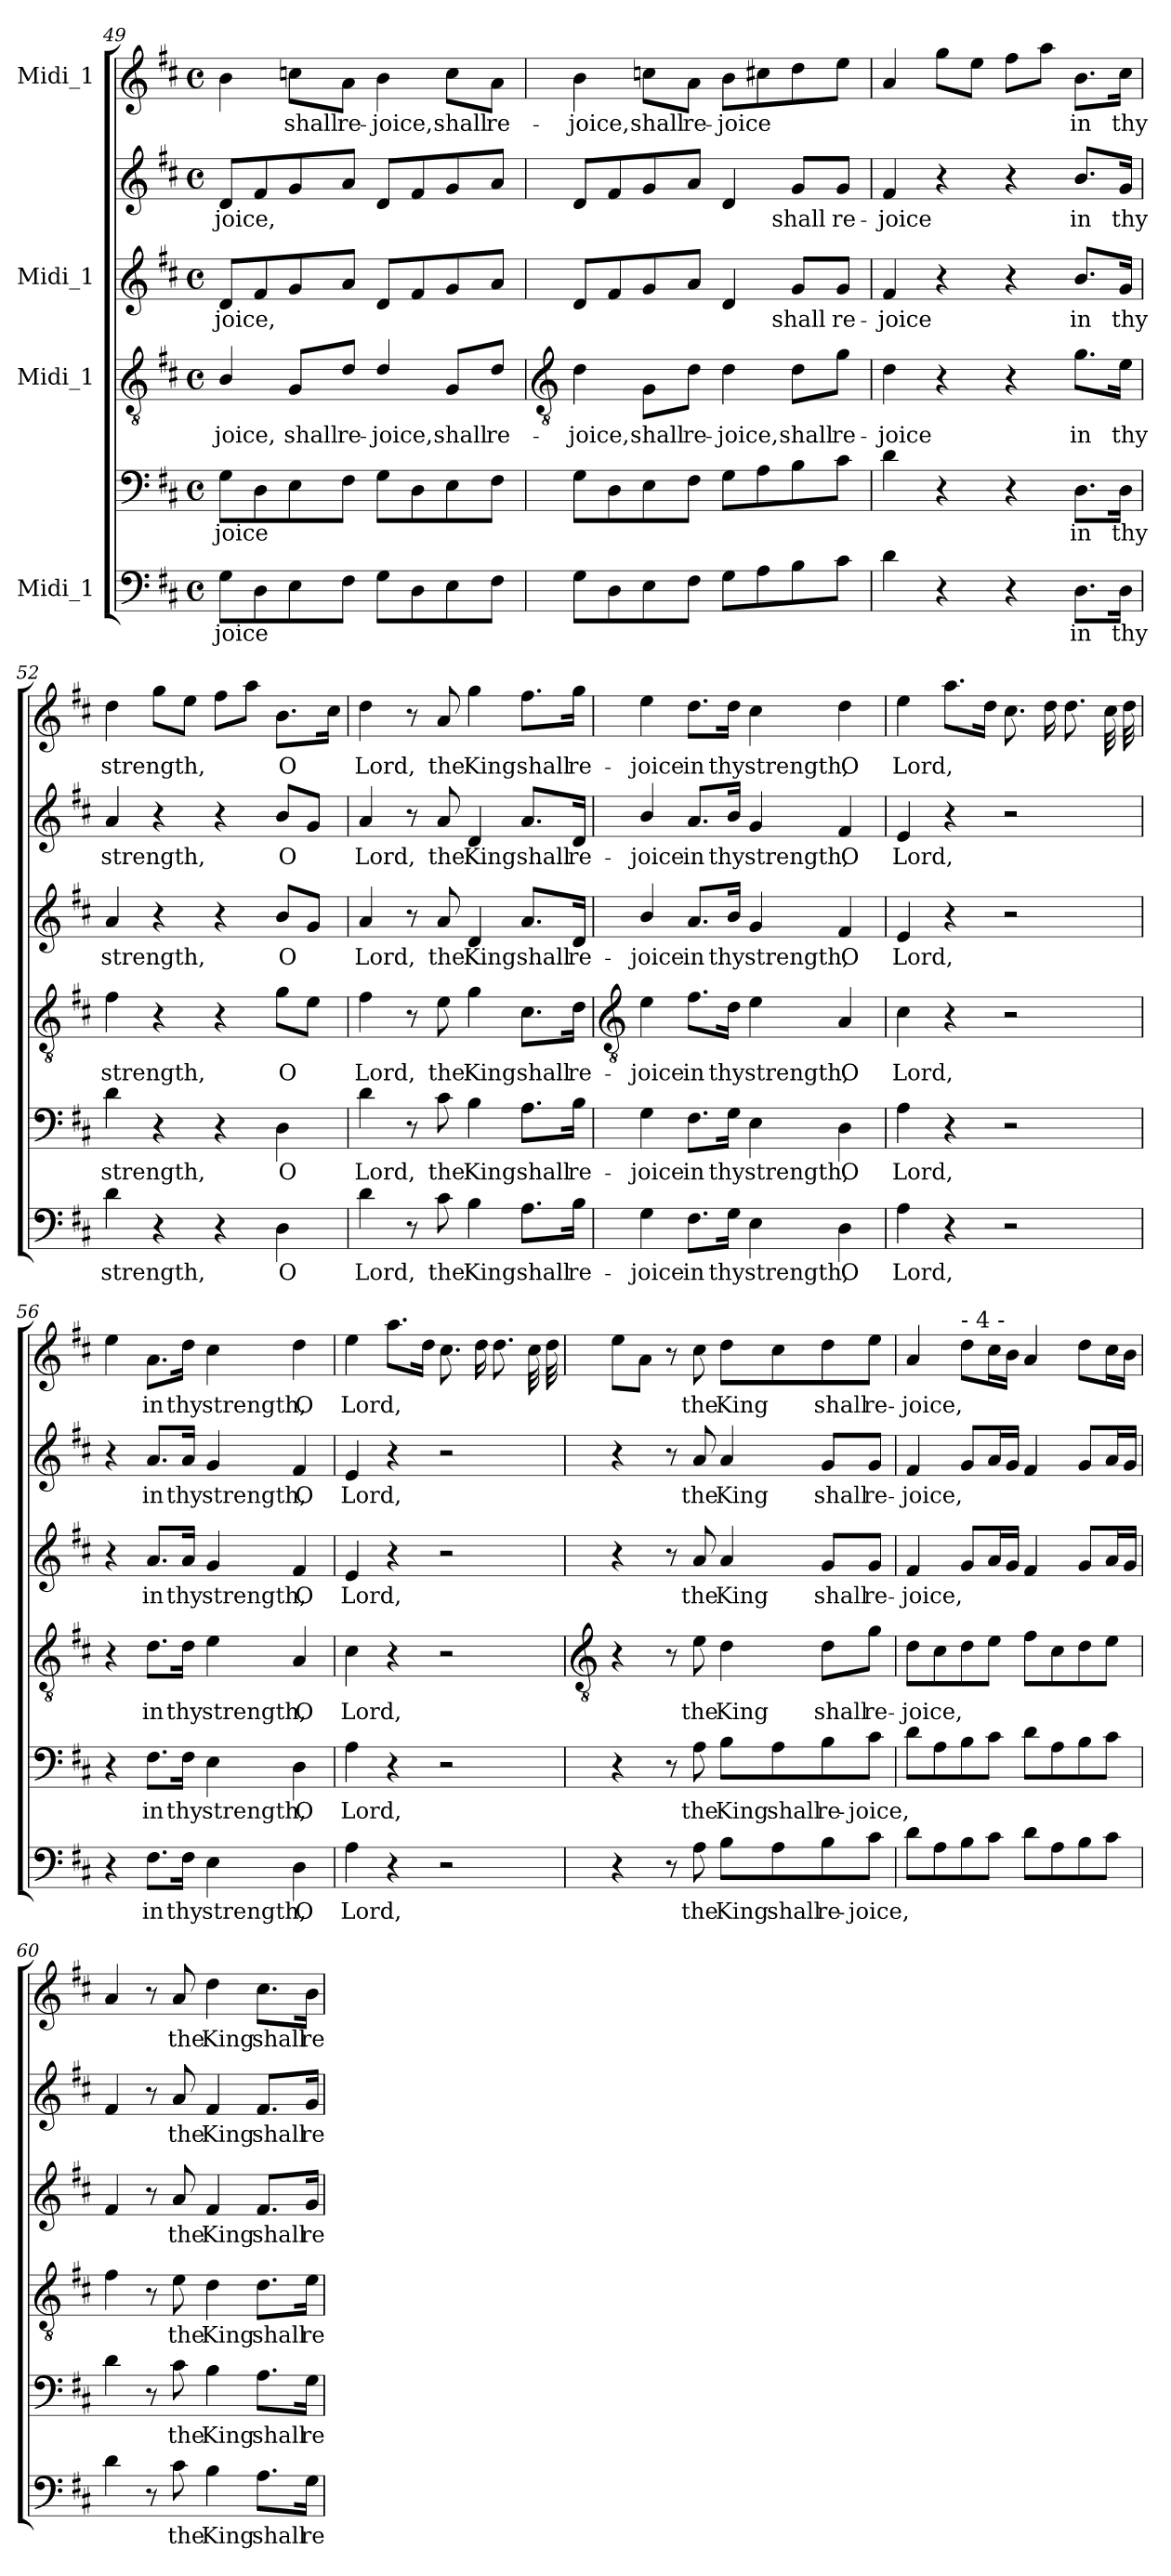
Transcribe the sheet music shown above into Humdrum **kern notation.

**kern	**text	**kern	**text	**kern	**text	**kern	**text	**kern	**text	**kern	**text
*part4	*part4	*part4	*part4	*part3	*part3	*part2	*part2	*part2	*part2	*part1	*part1
*staff6	*staff6	*staff5	*staff5	*staff4	*staff4	*staff3	*staff3	*staff2	*staff2	*staff1	*staff1
*I"Midi_1	*	*	*	*I"Midi_1	*	*I"Midi_1	*	*	*	*I"Midi_1	*
*	*	*clefF4	*	*clefGv2	*	*clefG2	*	*clefG2	*	*clefG2	*
*k[f#c#]	*	*k[f#c#]	*	*k[f#c#]	*	*k[f#c#]	*	*k[f#c#]	*	*k[f#c#]	*
*D:	*	*D:	*	*D:	*	*D:	*	*D:	*	*D:	*
*M4/4	*	*M4/4	*	*M4/4	*	*M4/4	*	*M4/4	*	*M4/4	*
*met(c)	*	*met(c)	*	*met(c)	*	*met(c)	*	*met(c)	*	*met(c)	*
=49	=49	=49	=49	=49	=49	=49	=49	=49	=49	=49	=49
!	!LO:LY:b	!	!LO:LY:b	!	!LO:LY:b	!	!LO:LY:b	!	!LO:LY:b	!	!
8GL	-joice	8GL	-joice	4B/	-joice,	8dL	joice,	8dL	-joice,	4b	.
8D	.	8D	.	.	.	8f#	.	8f#	.	.	.
!	!	!	!	!	!LO:LY:b	!	!	!	!	!	!LO:LY:b
8E	.	8E	.	8G/L	shall	8g	.	8g	.	8ccnL	shall
!	!	!	!	!	!LO:LY:b	!	!	!	!	!	!LO:LY:b
8F#J	.	8F#J	.	8d/J	re-	8aJ	.	8aJ	.	8aJ	re-
!	!	!	!	!	!LO:LY:b	!	!	!	!	!	!LO:LY:b
8GL	.	8GL	.	4d/	-joice,	8dL	.	8dL	.	4b	-joice,
8D	.	8D	.	.	.	8f#	.	8f#	.	.	.
!	!	!	!	!	!LO:LY:b	!	!	!	!	!	!LO:LY:b
8E	.	8E	.	8G/L	shall	8g	.	8g	.	8ccL	shall
!	!	!	!	!	!LO:LY:b	!	!	!	!	!	!LO:LY:b
8F#J	.	8F#J	.	8d/J	re-	8aJ	.	8aJ	.	8aJ	re-
!!LO:LB:g=z
=50	=50	=50	=50	=50	=50	=50	=50	=50	=50	=50	=50
*	*	*	*	*clefGv2	*	*	*	*	*	*	*
!	!	!	!	!	!LO:LY:b	!	!	!	!	!	!LO:LY:b
8GL	.	8GL	.	4d	-joice,	8dL	.	8dL	.	4b	-joice,
8D	.	8D	.	.	.	8f#	.	8f#	.	.	.
!	!	!	!	!	!LO:LY:b	!	!	!	!	!	!LO:LY:b
8E	.	8E	.	8GL	shall	8g	.	8g	.	8ccnL	shall
!	!	!	!	!	!LO:LY:b	!	!	!	!	!	!LO:LY:b
8F#J	.	8F#J	.	8dJ	re-	8aJ	.	8aJ	.	8aJ	re-
!	!	!	!	!	!LO:LY:b	!	!	!	!	!	!LO:LY:b
8GL	.	8GL	.	4d	-joice,	4d	.	4d	.	8bL	-joice
8A	.	8A	.	.	.	.	.	.	.	8cc#X	.
!	!	!	!	!	!LO:LY:b	!	!LO:LY:b	!	!LO:LY:b	!	!
8B	.	8B	.	8dL	shall	8gL	-shall	8gL	shall	8dd	.
!	!	!	!	!	!LO:LY:b	!	!LO:LY:b	!	!LO:LY:b	!	!
8c#J	.	8c#J	.	8gJ	re-	8gJ	re-	8gJ	re-	8eeJ	.
=51	=51	=51	=51	=51	=51	=51	=51	=51	=51	=51	=51
!	!	!	!	!	!LO:LY:b	!	!LO:LY:b	!	!LO:LY:b	!	!
4d	.	4d	.	4d	-joice	4f#	joice	4f#	-joice	4a	.
4r	.	4r	.	4r	.	4r	.	4r	.	8ggL	.
.	.	.	.	.	.	.	.	.	.	8eeJ	.
4r	.	4r	.	4r	.	4r	.	4r	.	8ff#L	.
.	.	.	.	.	.	.	.	.	.	8aaJ	.
!	!LO:LY:b	!	!LO:LY:b	!	!LO:LY:b	!	!LO:LY:b	!	!LO:LY:b	!	!LO:LY:b
8.DL	in	8.DL	in	8.gL	in	8.bL	in	8.bL	in	8.bL	in
!	!LO:LY:b	!	!LO:LY:b	!	!LO:LY:b	!	!LO:LY:b	!	!LO:LY:b	!	!LO:LY:b
16DJ	thy	16DJ	thy	16eJ	thy	16gJ	thy	16gJ	thy	16cc#J	thy
=52	=52	=52	=52	=52	=52	=52	=52	=52	=52	=52	=52
!	!LO:LY:b	!	!LO:LY:b	!	!LO:LY:b	!	!LO:LY:b	!	!LO:LY:b	!	!LO:LY:b
4d	strength,	4d	strength,	4f#	strength,	4a	strength,	4a	strength,	4dd	strength,
4r	.	4r	.	4r	.	4r	.	4r	.	8ggL	.
.	.	.	.	.	.	.	.	.	.	8eeJ	.
4r	.	4r	.	4r	.	4r	.	4r	.	8ff#L	.
.	.	.	.	.	.	.	.	.	.	8aaJ	.
!	!LO:LY:b	!	!LO:LY:b	!	!LO:LY:b	!	!LO:LY:b	!	!LO:LY:b	!	!LO:LY:b
4D	O	4D	O	8gL	O	8bL	O	8bL	O	8.bL	O
.	.	.	.	8eJ	.	8gJ	.	8gJ	.	.	.
.	.	.	.	.	.	.	.	.	.	16cc#J	.
=53	=53	=53	=53	=53	=53	=53	=53	=53	=53	=53	=53
!	!LO:LY:b	!	!LO:LY:b	!	!LO:LY:b	!	!LO:LY:b	!	!LO:LY:b	!	!LO:LY:b
4d	Lord,	4d	Lord,	4f#	Lord,	4a	-Lord,	4a	Lord,	4dd	Lord,
8r	.	8r	.	8r	.	8r	.	8r	.	8r	.
!	!LO:LY:b	!	!LO:LY:b	!	!LO:LY:b	!	!LO:LY:b	!	!LO:LY:b	!	!LO:LY:b
8c#	the	8c#	the	8e	the	8a	the	8a	the	8a	the
!	!LO:LY:b	!	!LO:LY:b	!	!LO:LY:b	!	!LO:LY:b	!	!LO:LY:b	!	!LO:LY:b
4B	King	4B	King	4g	King	4d	King	4d	King	4gg	King
!	!LO:LY:b	!	!LO:LY:b	!	!LO:LY:b	!	!LO:LY:b	!	!LO:LY:b	!	!LO:LY:b
8.AL	shall	8.AL	shall	8.c#L	shall	8.aL	shall	8.aL	shall	8.ff#L	shall
!	!LO:LY:b	!	!LO:LY:b	!	!LO:LY:b	!	!LO:LY:b	!	!LO:LY:b	!	!LO:LY:b
16BJ	re-	16BJ	re-	16dJ	re-	16dJ	re-	16dJ	re-	16ggJ	re-
!!LO:LB:g=z
=54	=54	=54	=54	=54	=54	=54	=54	=54	=54	=54	=54
*	*	*	*	*clefGv2	*	*	*	*	*	*	*
!	!LO:LY:b	!	!LO:LY:b	!	!LO:LY:b	!	!LO:LY:b	!	!LO:LY:b	!	!LO:LY:b
4G	-joice	4G	-joice	4e	-joice	4b/	joice	4b/	-joice	4ee	-joice
!	!LO:LY:b	!	!LO:LY:b	!	!LO:LY:b	!	!LO:LY:b	!	!LO:LY:b	!	!LO:LY:b
8.F#L	in	8.F#L	in	8.f#L	in	8.aL	in	8.aL	in	8.ddL	in
!	!LO:LY:b	!	!LO:LY:b	!	!LO:LY:b	!	!LO:LY:b	!	!LO:LY:b	!	!LO:LY:b
16GJ	thy	16GJ	thy	16dJ	thy	16bJ	thy	16bJ	thy	16ddJ	thy
!	!LO:LY:b	!	!LO:LY:b	!	!LO:LY:b	!	!LO:LY:b	!	!LO:LY:b	!	!LO:LY:b
4E	strength,	4E	strength,	4e	strength,	4g	strength,	4g	strength,	4cc#	strength,
!	!LO:LY:b	!	!LO:LY:b	!	!LO:LY:b	!	!LO:LY:b	!	!LO:LY:b	!	!LO:LY:b
4D	O	4D	O	4A	O	4f#	O	4f#	O	4dd	O
=55	=55	=55	=55	=55	=55	=55	=55	=55	=55	=55	=55
!	!LO:LY:b	!	!LO:LY:b	!	!LO:LY:b	!	!LO:LY:b	!	!LO:LY:b	!	!LO:LY:b
4A	Lord,	4A	Lord,	4c#	Lord,	4e	Lord,	4e	Lord,	4ee	Lord,
4r	.	4r	.	4r	.	4r	.	4r	.	8.aaL	.
.	.	.	.	.	.	.	.	.	.	16ddJ	.
2r	.	2r	.	2r	.	2r	.	2r	.	8.cc#L	.
.	.	.	.	.	.	.	.	.	.	16ddL	.
.	.	.	.	.	.	.	.	.	.	8.dd	.
.	.	.	.	.	.	.	.	.	.	32cc#LL	.
.	.	.	.	.	.	.	.	.	.	32ddJJJ	.
=56	=56	=56	=56	=56	=56	=56	=56	=56	=56	=56	=56
4r	.	4r	.	4r	.	4r	.	4r	.	4ee	.
!	!LO:LY:b	!	!LO:LY:b	!	!LO:LY:b	!	!LO:LY:b	!	!LO:LY:b	!	!LO:LY:b
8.F#L	in	8.F#L	in	8.dL	in	8.aL	in	8.aL	in	8.aL	in
!	!LO:LY:b	!	!LO:LY:b	!	!LO:LY:b	!	!LO:LY:b	!	!LO:LY:b	!	!LO:LY:b
16F#J	thy	16F#J	thy	16dJ	thy	16aJ	thy	16aJ	thy	16ddJ	thy
!	!LO:LY:b	!	!LO:LY:b	!	!LO:LY:b	!	!LO:LY:b	!	!LO:LY:b	!	!LO:LY:b
4E	strength,	4E	strength,	4e	strength,	4g	strength,	4g	strength,	4cc#	strength,
!	!LO:LY:b	!	!LO:LY:b	!	!LO:LY:b	!	!LO:LY:b	!	!LO:LY:b	!	!LO:LY:b
4D	O	4D	O	4A	O	4f#	O	4f#	O	4dd	O
=57	=57	=57	=57	=57	=57	=57	=57	=57	=57	=57	=57
!	!LO:LY:b	!	!LO:LY:b	!	!LO:LY:b	!	!LO:LY:b	!	!LO:LY:b	!	!LO:LY:b
4A	Lord,	4A	Lord,	4c#	Lord,	4e	Lord,	4e	Lord,	4ee	Lord,
4r	.	4r	.	4r	.	4r	.	4r	.	8.aaL	.
.	.	.	.	.	.	.	.	.	.	16ddJ	.
2r	.	2r	.	2r	.	2r	.	2r	.	8.cc#L	.
.	.	.	.	.	.	.	.	.	.	16ddL	.
.	.	.	.	.	.	.	.	.	.	8.dd	.
.	.	.	.	.	.	.	.	.	.	32cc#LL	.
.	.	.	.	.	.	.	.	.	.	32ddJJJ	.
!!LO:LB:g=z
=58	=58	=58	=58	=58	=58	=58	=58	=58	=58	=58	=58
*	*	*	*	*clefGv2	*	*	*	*	*	*	*
4r	.	4r	.	4r	.	4r	.	4r	.	8eeL	.
.	.	.	.	.	.	.	.	.	.	8aJ	.
8r	.	8r	.	8r	.	8r	.	8r	.	8r	.
!	!LO:LY:b	!	!LO:LY:b	!	!LO:LY:b	!	!LO:LY:b	!	!LO:LY:b	!	!LO:LY:b
8A	the	8A	the	8e	the	8a	-the	8a	the	8cc#	the
!	!LO:LY:b	!	!LO:LY:b	!	!LO:LY:b	!	!LO:LY:b	!	!LO:LY:b	!	!LO:LY:b
8BL	King	8BL	King	4d	King	4a	King	4a	King	8ddL	King
!	!LO:LY:b	!	!LO:LY:b	!	!	!	!	!	!	!	!
8A	shall	8A	shall	.	.	.	.	.	.	8cc#	.
!	!LO:LY:b	!	!LO:LY:b	!	!LO:LY:b	!	!LO:LY:b	!	!LO:LY:b	!	!LO:LY:b
8B	re-	8B	re-	8dL	shall	8gL	shall	8gL	shall	8dd	shall
!	!LO:LY:b	!	!LO:LY:b	!	!LO:LY:b	!	!LO:LY:b	!	!LO:LY:b	!	!LO:LY:b
8c#J	-joice,	8c#J	-joice,	8gJ	re-	8gJ	re-	8gJ	re-	8eeJ	re-
=59	=59	=59	=59	=59	=59	=59	=59	=59	=59	=59	=59
!	!	!	!	!	!LO:LY:b	!	!LO:LY:b	!	!LO:LY:b	!	!LO:LY:b
8dL	.	8dL	.	8dL	-joice,	4f#	joice,	4f#	-joice,	4a	-joice,
8A	.	8A	.	8c#	.	.	.	.	.	.	.
!	!	!	!	!	!	!	!	!	!	!LO:TX:a:t=- 4 -	!
8B	.	8B	.	8d	.	8gL	.	8gL	.	8ddL	.
8c#J	.	8c#J	.	8eJ	.	16aL	.	16aL	.	16cc#L	.
.	.	.	.	.	.	16gJJ	.	16gJJ	.	16bJJ	.
8dL	.	8dL	.	8f#L	.	4f#	.	4f#	.	4a	.
8A	.	8A	.	8c#	.	.	.	.	.	.	.
8B	.	8B	.	8d	.	8gL	.	8gL	.	8ddL	.
8c#J	.	8c#J	.	8eJ	.	16aL	.	16aL	.	16cc#L	.
.	.	.	.	.	.	16gJJ	.	16gJJ	.	16bJJ	.
=60	=60	=60	=60	=60	=60	=60	=60	=60	=60	=60	=60
4d	.	4d	.	4f#	.	4f#	.	4f#	.	4a	.
8r	.	8r	.	8r	.	8r	.	8r	.	8r	.
!	!LO:LY:b	!	!LO:LY:b	!	!LO:LY:b	!	!LO:LY:b	!	!LO:LY:b	!	!LO:LY:b
8c#	the	8c#	the	8e	the	8a	-the	8a	the	8a	the
!	!LO:LY:b	!	!LO:LY:b	!	!LO:LY:b	!	!LO:LY:b	!	!LO:LY:b	!	!LO:LY:b
4B	King	4B	King	4d	King	4f#	King	4f#	King	4dd	King
!	!LO:LY:b	!	!LO:LY:b	!	!LO:LY:b	!	!LO:LY:b	!	!LO:LY:b	!	!LO:LY:b
8.AL	shall	8.AL	shall	8.dL	shall	8.f#L	shall	8.f#L	shall	8.cc#L	shall
!	!LO:LY:b	!	!LO:LY:b	!	!LO:LY:b	!	!LO:LY:b	!	!LO:LY:b	!	!LO:LY:b
16GJ	re-	16GJ	re-	16eJ	re-	16gJ	re-	16gJ	re-	16bJ	re-
=	=	=	=	=	=	=	=	=	=	=	=
*-	*-	*-	*-	*-	*-	*-	*-	*-	*-	*-	*-
